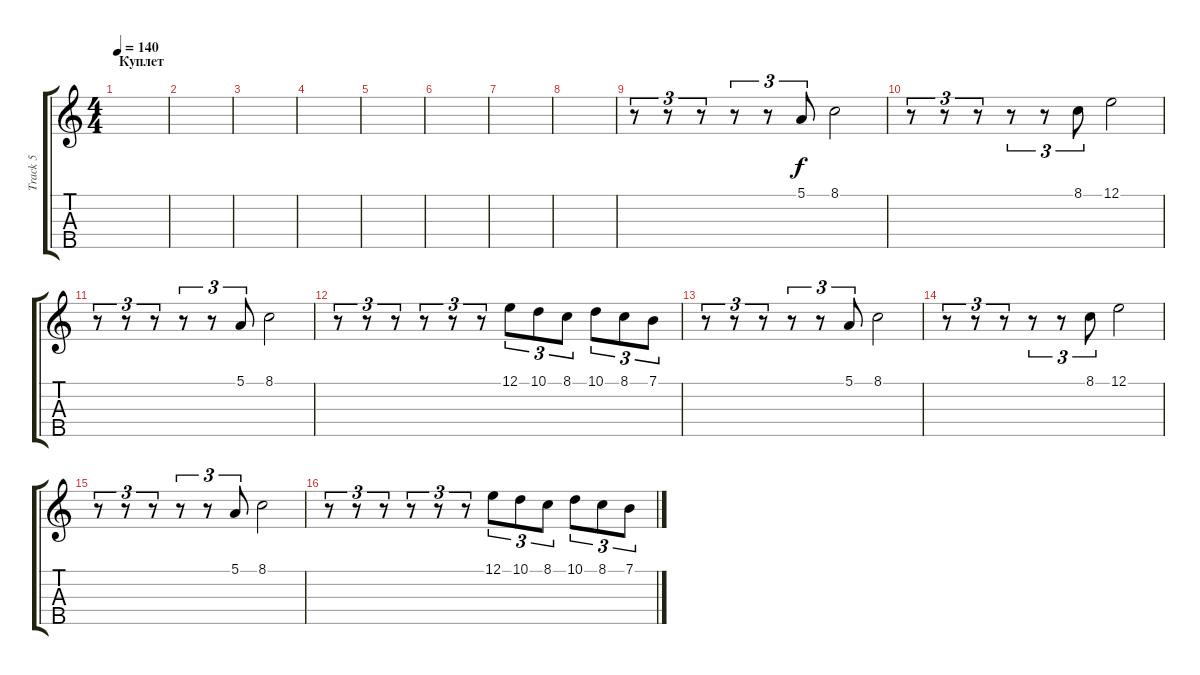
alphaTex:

\track ("Track 5" "Track 5") {instrument brasssection}
\staff {score tabs}
\tuning (E4 B3 G3 D3 A2) {hide}
\ts (4 4)
\section ("" "Куплет")
\tempo 140
\clef g2
\ks c
|
|
|
|
|
|
|
|
r.8{tu (3 2)} r.8{tu (3 2)} r.8{tu (3 2)} r.8{tu (3 2)} r.8{tu (3 2)} 5.1.8{tu (3 2)} 8.1.2 |
r.8{tu (3 2)} r.8{tu (3 2)} r.8{tu (3 2)} r.8{tu (3 2)} r.8{tu (3 2)} 8.1.8{tu (3 2)} 12.1.2 |
r.8{tu (3 2)} r.8{tu (3 2)} r.8{tu (3 2)} r.8{tu (3 2)} r.8{tu (3 2)} 5.1.8{tu (3 2)} 8.1.2 |
r.8{tu (3 2)} r.8{tu (3 2)} r.8{tu (3 2)} r.8{tu (3 2)} r.8{tu (3 2)} r.8{tu (3 2)} 12.1.8{tu (3 2)} 10.1.8{tu (3 2)} 8.1.8{tu (3 2)} 10.1.8{tu (3 2)} 8.1.8{tu (3 2)} 7.1.8{tu (3 2)} |
r.8{tu (3 2)} r.8{tu (3 2)} r.8{tu (3 2)} r.8{tu (3 2)} r.8{tu (3 2)} 5.1.8{tu (3 2)} 8.1.2 |
r.8{tu (3 2)} r.8{tu (3 2)} r.8{tu (3 2)} r.8{tu (3 2)} r.8{tu (3 2)} 8.1.8{tu (3 2)} 12.1.2 |
r.8{tu (3 2)} r.8{tu (3 2)} r.8{tu (3 2)} r.8{tu (3 2)} r.8{tu (3 2)} 5.1.8{tu (3 2)} 8.1.2 |
r.8{tu (3 2)} r.8{tu (3 2)} r.8{tu (3 2)} r.8{tu (3 2)} r.8{tu (3 2)} r.8{tu (3 2)} 12.1.8{tu (3 2)} 10.1.8{tu (3 2)} 8.1.8{tu (3 2)} 10.1.8{tu (3 2)} 8.1.8{tu (3 2)} 7.1.8{tu (3 2)}
